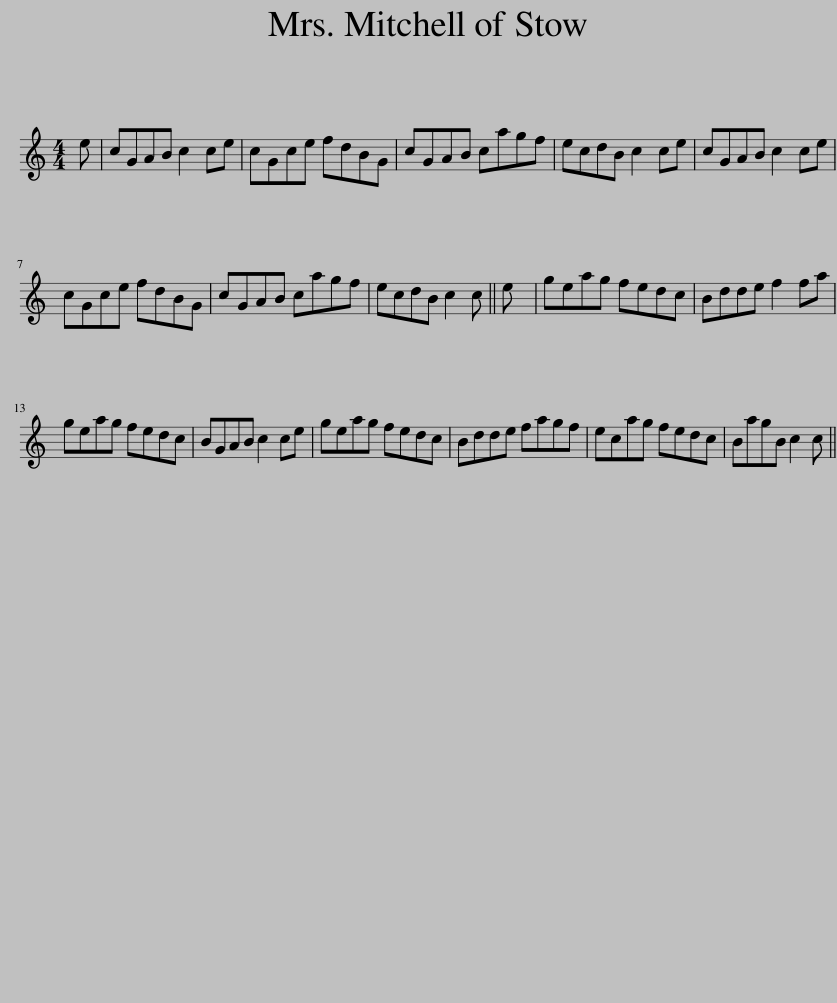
X:1
L:1/8
M:4/4
I:linebreak $
K:C
V:1 treble
V:1
 e | cGAB c2 ce | cGce fdBG | cGAB cagf | ecdB c2 ce | %5
 cGAB c2 ce |$ cGce fdBG | cGAB cagf | ecdB c2 c || e | %10
 geag fedc | Bdde f2 fa |$ geag fedc | BGAB c2 ce | geag fedc | %15
 Bdde fagf | ecag fedc | BagB c2 c || %18
